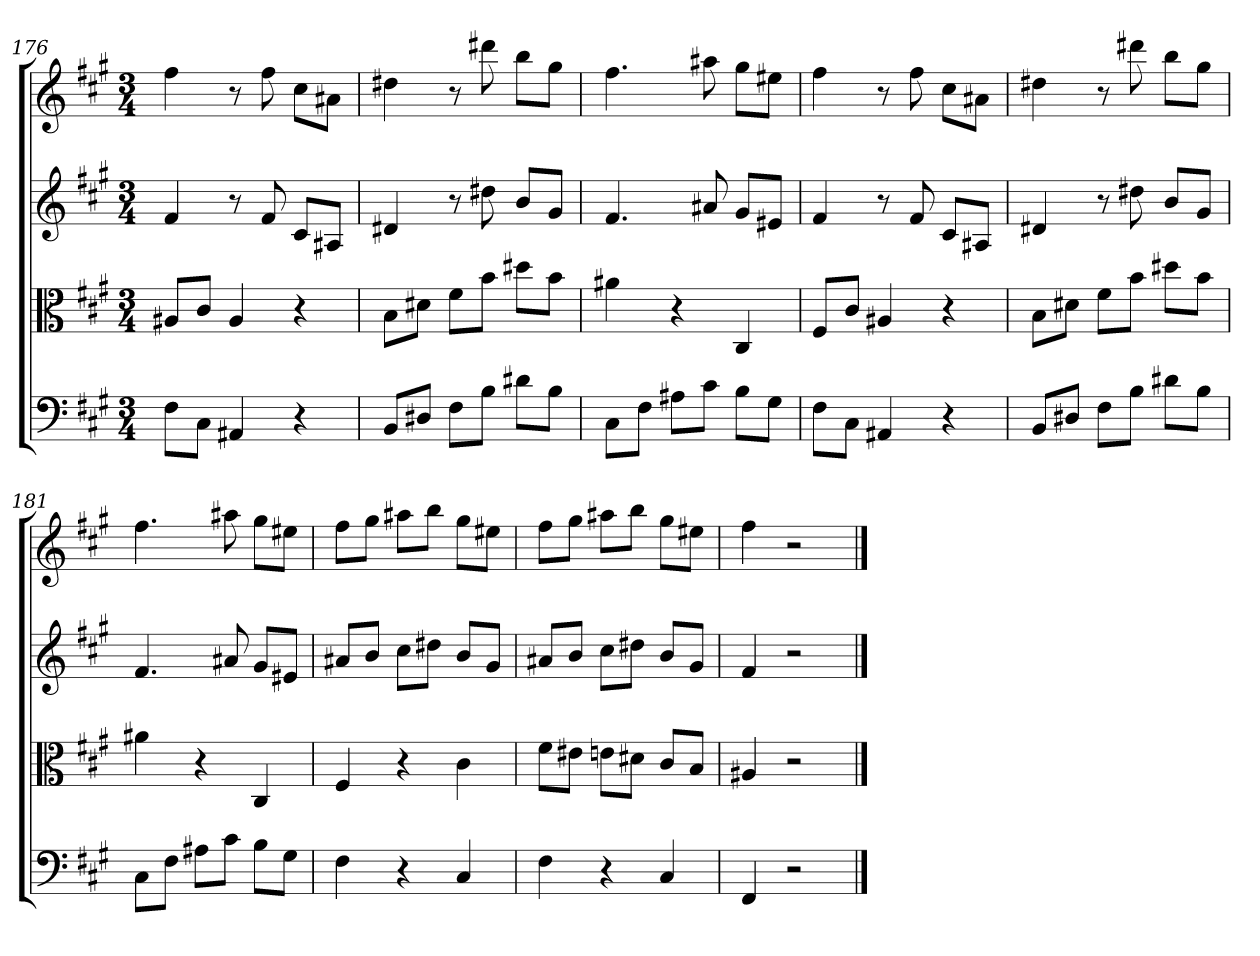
**kern	**kern	**kern	**kern
*part4	*part3	*part2	*part1
*staff4	*staff3	*staff2	*staff1
*clefF4	*clefC3	*	*
*k[f#c#g#]	*k[f#c#g#]	*k[f#c#g#]	*k[f#c#g#]
*f#:	*f#:	*f#:	*f#:
*M3/4	*M3/4	*M3/4	*M3/4
=176	=176	=176	=176
8F#\L	8A#X/L	4f#	4ff#
8C#\J	8c#/J	.	.
4AA#X	4A#	8r	8r
.	.	8f#	8ff#
4r	4r	8c#L	8cc#L
.	.	8A#XJ	8a#XJ
=177	=177	=177	=177
8BB/L	8B\L	4d#X	4dd#X
8D#X/J	8d#X\J	.	.
8F#\L	8f#\L	8r	8r
8B\J	8b\J	8dd#X	8ddd#X
8d#X\L	8dd#X\L	8bL	8bbL
8B\J	8b\J	8g#J	8gg#J
=178	=178	=178	=178
8C#\L	4a#X	4.f#	4.ff#
8F#\J	.	.	.
8A#X\L	4r	.	.
8c#\J	.	8a#X	8aa#X
8B\L	4C#	8g#L	8gg#L
8G#\J	.	8e#XJ	8ee#XJ
=179	=179	=179	=179
8F#\L	8F#/L	4f#	4ff#
8C#\J	8c#/J	.	.
4AA#X	4A#X	8r	8r
.	.	8f#	8ff#
4r	4r	8c#L	8cc#L
.	.	8A#XJ	8a#XJ
=180	=180	=180	=180
8BB/L	8B\L	4d#X	4dd#X
8D#X/J	8d#X\J	.	.
8F#\L	8f#\L	8r	8r
8B\J	8b\J	8dd#X	8ddd#X
8d#X\L	8dd#X\L	8bL	8bbL
8B\J	8b\J	8g#J	8gg#J
=181	=181	=181	=181
8C#\L	4a#X	4.f#	4.ff#
8F#\J	.	.	.
8A#X\L	4r	.	.
8c#\J	.	8a#X	8aa#X
8B\L	4C#	8g#L	8gg#L
8G#\J	.	8e#XJ	8ee#XJ
=182	=182	=182	=182
4F#	4F#	8a#XL	8ff#L
.	.	8bJ	8gg#J
4r	4r	8cc#L	8aa#XL
.	.	8dd#XJ	8bbJ
4C#	4c#	8bL	8gg#L
.	.	8g#J	8ee#XJ
=183	=183	=183	=183
4F#	8f#\L	8a#XL	8ff#L
.	8e#X\J	8bJ	8gg#J
4r	8en\L	8cc#L	8aa#XL
.	8d#X\J	8dd#XJ	8bbJ
4C#	8c#/L	8bL	8gg#L
.	8B/J	8g#J	8ee#XJ
=184	=184	=184	=184
4FF#	4A#X	4f#	4ff#
2r	2r	2r	2r
==	==	==	==
*-	*-	*-	*-
